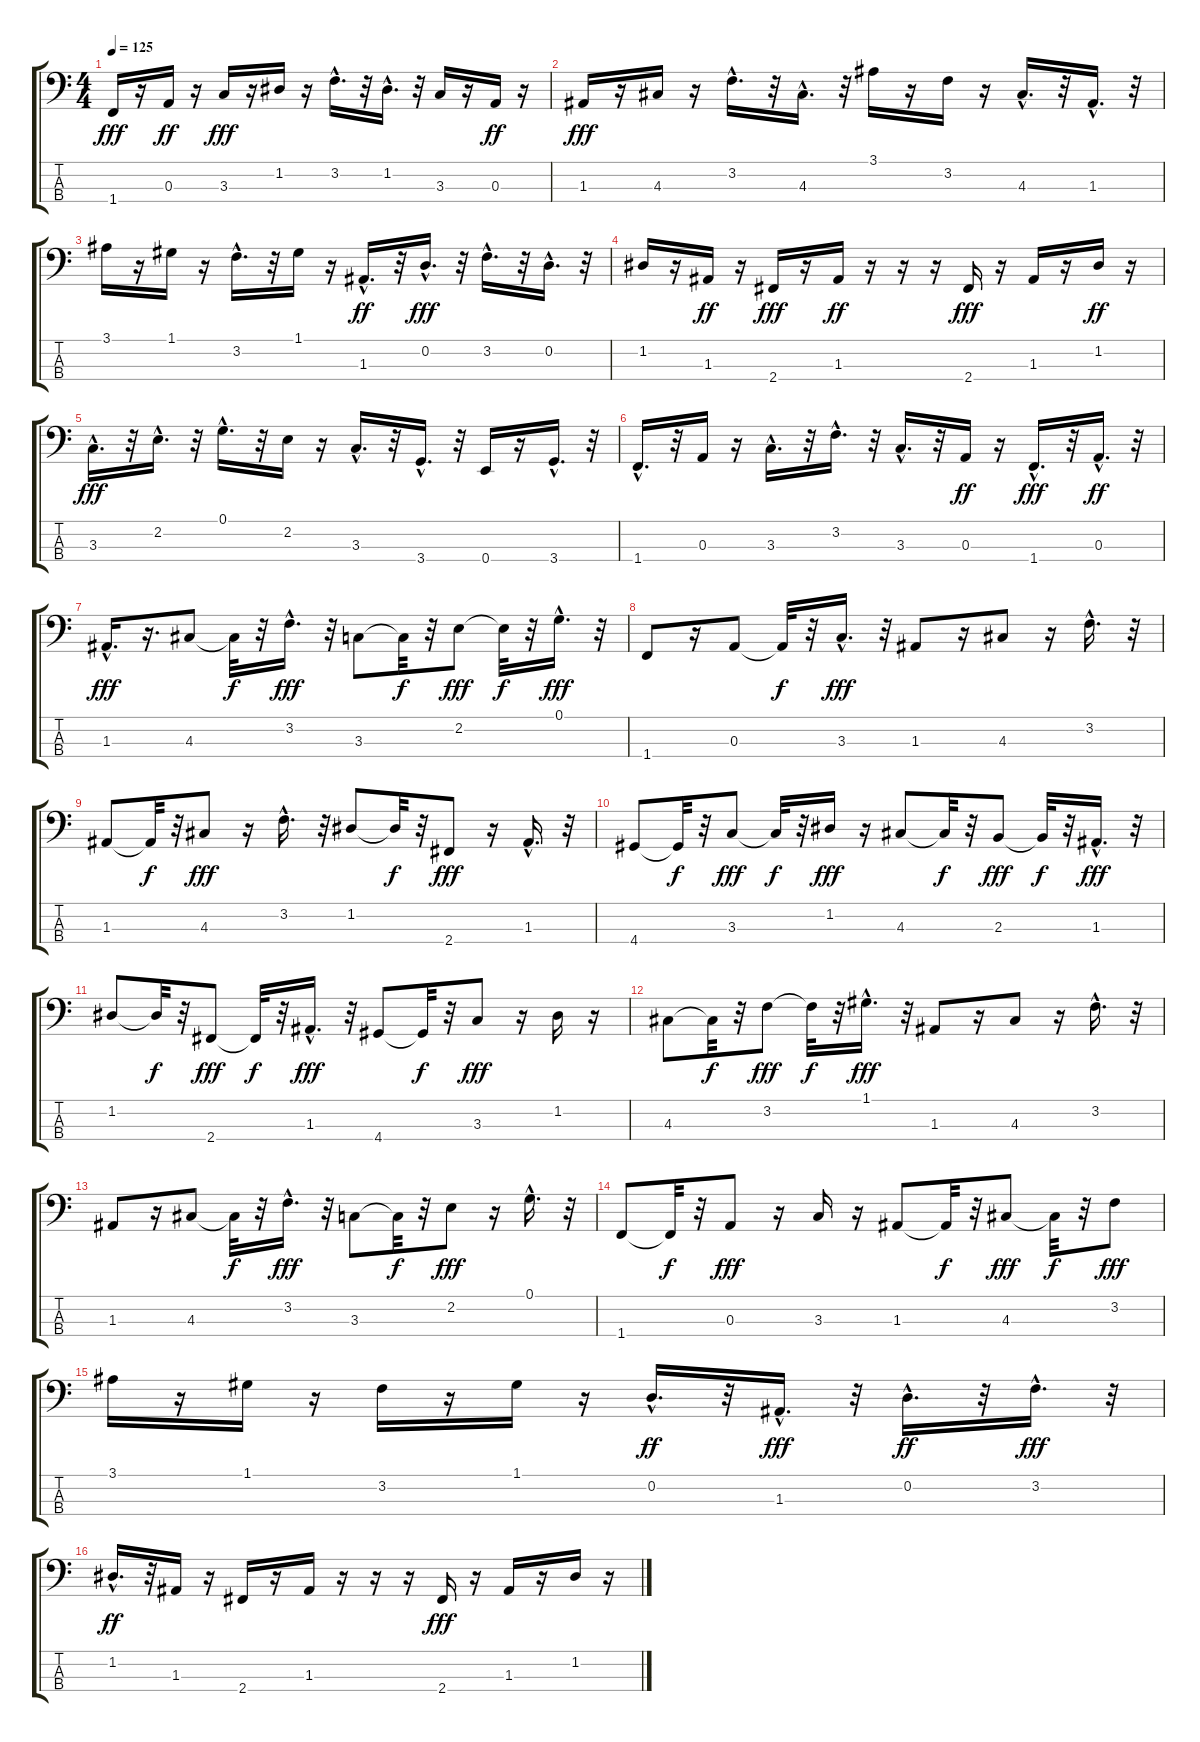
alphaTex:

\track "" {instrument electricbassfinger}
\staff {score tabs}
\tuning (G2 D2 A1 E1) {hide}
\ts (4 4)
\tempo 125
\clef f4
\ks c
1.4.16{dy fff} r.16 0.3.16{dy ff} r.16 3.3.16{dy fff} r.16 1.2.16 r.16 3.2{hac}.16{d} r.32 1.2{hac}.16{d} r.32 3.3.16 r.16 0.3.16{dy ff} r.16 |
1.3.16{dy fff} r.16 4.3.16 r.16 3.2{hac}.16{d} r.32 4.3{hac}.16{d} r.32 3.1.16 r.16 3.2.16 r.16 4.3{hac}.16{d} r.32 1.3{hac}.16{d} r.32 |
3.1.16 r.16 1.1.16 r.16 3.2{hac}.16{d} r.32 1.1.16 r.16 1.3{hac}.16{d dy ff} r.32 0.2{hac}.16{d dy fff} r.32 3.2{hac}.16{d} r.32 0.2{hac}.16{d} r.32 |
1.2.16 r.16 1.3.16{dy ff} r.16 2.4.16{dy fff} r.16 1.3.16{dy ff} r.16 r.16 r.16 2.4.16{dy fff} r.16 1.3.16 r.16 1.2.16{dy ff} r.16 |
3.3{hac}.16{d dy fff} r.32 2.2{hac}.16{d} r.32 0.1{hac}.16{d} r.32 2.2.16 r.16 3.3{hac}.16{d} r.32 3.4{hac}.16{d} r.32 0.4.16 r.16 3.4{hac}.16{d} r.32 |
1.4{hac}.16{d} r.32 0.3.16 r.16 3.3{hac}.16{d} r.32 3.2{hac}.16{d} r.32 3.3{hac}.16{d} r.32 0.3.16{dy ff} r.16 1.4{hac}.16{d dy fff} r.32 0.3{hac}.16{d dy ff} r.32 |
1.3{hac}.16{d dy fff} r.16{d} 4.3.8 4.3{t}.32{dy f} r.32 3.2{hac}.16{d dy fff} r.32 3.3.8 3.3{t}.32{dy f} r.32 2.2.8{dy fff} 2.2{t}.32{dy f} r.32 0.1{hac}.16{d dy fff} r.32 |
1.4.8 r.16 0.3.8 0.3{t}.32{dy f} r.32 3.3{hac}.16{d dy fff} r.32 1.3.8 r.16 4.3.8 r.16 3.2{hac}.16{d} r.32 |
1.3.8 1.3{t}.32{dy f} r.32 4.3.8{dy fff} r.16 3.2{hac}.16{d} r.32 1.2.8 1.2{t}.32{dy f} r.32 2.4.8{dy fff} r.16 1.3{hac}.16{d} r.32 |
4.4.8 4.4{t}.32{dy f} r.32 3.3.8{dy fff} 3.3{t}.32{dy f} r.32 1.2.16{dy fff} r.16 4.3.8 4.3{t}.32{dy f} r.32 2.3.8{dy fff} 2.3{t}.32{dy f} r.32 1.3{hac}.16{d dy fff} r.32 |
1.2.8 1.2{t}.32{dy f} r.32 2.4.8{dy fff} 2.4{t}.32{dy f} r.32 1.3{hac}.16{d dy fff} r.32 4.4.8 4.4{t}.32{dy f} r.32 3.3.8{dy fff} r.16 1.2.16 r.16 |
4.3.8 4.3{t}.32{dy f} r.32 3.2.8{dy fff} 3.2{t}.32{dy f} r.32 1.1{hac}.16{d dy fff} r.32 1.3.8 r.16 4.3.8 r.16 3.2{hac}.16{d} r.32 |
1.3.8 r.16 4.3.8 4.3{t}.32{dy f} r.32 3.2{hac}.16{d dy fff} r.32 3.3.8 3.3{t}.32{dy f} r.32 2.2.8{dy fff} r.16 0.1{hac}.16{d} r.32 |
1.4.8 1.4{t}.32{dy f} r.32 0.3.8{dy fff} r.16 3.3.16 r.16 1.3.8 1.3{t}.32{dy f} r.32 4.3.8{dy fff} 4.3{t}.32{dy f} r.32 3.2.8{dy fff} |
3.1.16 r.16 1.1.16 r.16 3.2.16 r.16 1.1.16 r.16 0.2{hac}.16{d dy ff} r.32 1.3{hac}.16{d dy fff} r.32 0.2{hac}.16{d dy ff} r.32 3.2{hac}.16{d dy fff} r.32 |
1.2{hac}.16{d dy ff} r.32 1.3.16 r.16 2.4.16 r.16 1.3.16 r.16 r.16 r.16 2.4.16{dy fff} r.16 1.3.16 r.16 1.2.16 r.16
